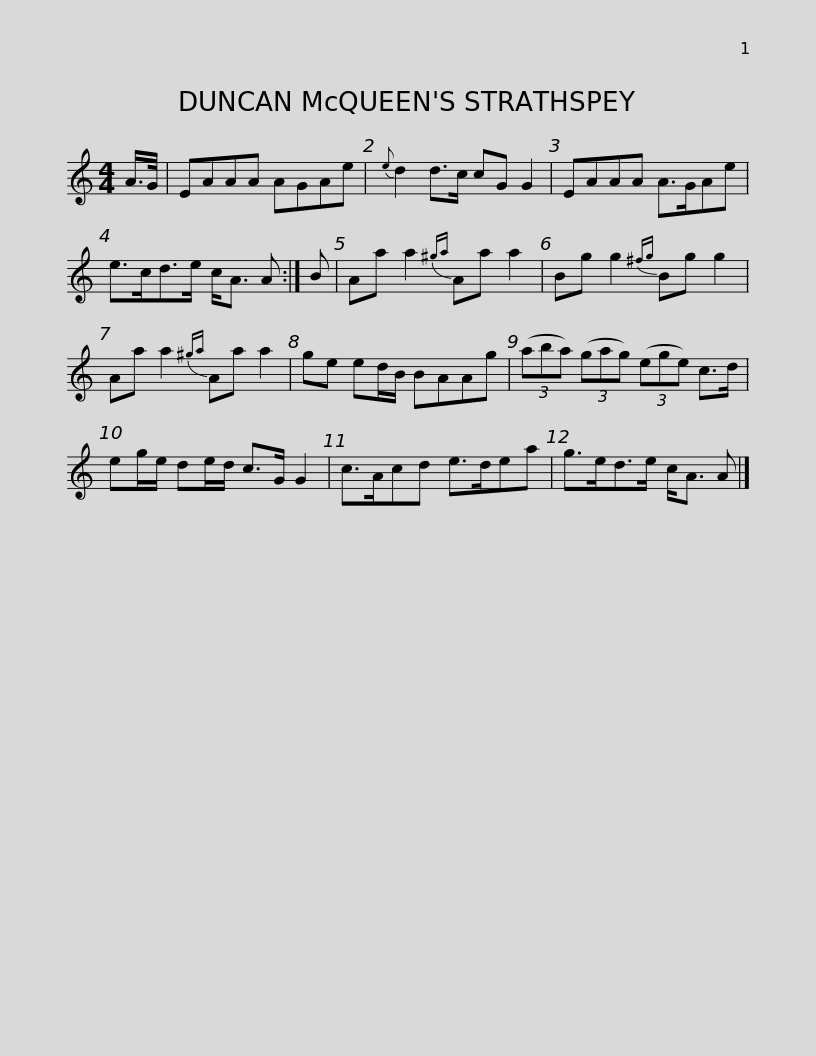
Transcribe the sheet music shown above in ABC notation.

X:1
L:1/8
M:4/4
I:linebreak $
K:C
V:1 treble
V:1
 A/>G/ | EAAA AGAe |{e} d2 d>c cG G2 | EAAA A>GAe | e>cd>e c<A A :| %5
 B |$ Aa a2{^ga} Aa a2 | Bg g2{^fg} Bg g2 | Aa a2{^ga} Aa a2 | ge ed/B/ BAAg | %10
 (3(aba) (3(gag) (3(ege) c>d |$ eg/e/ de/d/ c>G G2 | c>Acd e>dea | g>ed>e c<A A |] %14
